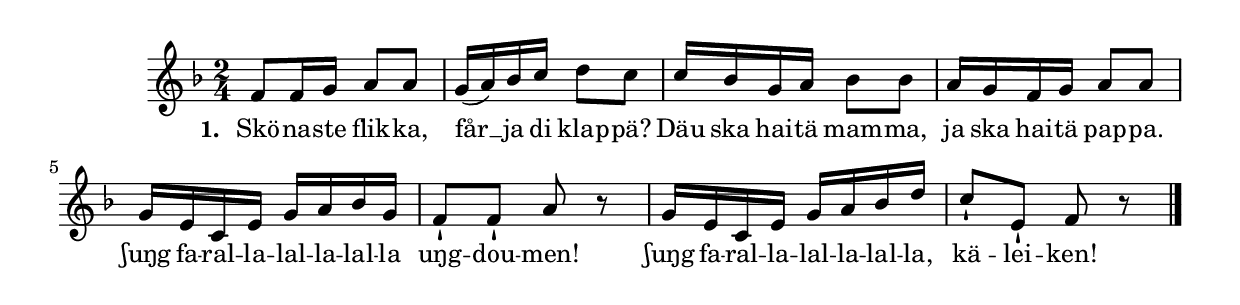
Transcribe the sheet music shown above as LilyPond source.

{
\time 2/4
\key f \major

 f'8 f'16 g' a'8 a'  | 
 g'16-( a'-) bes' c'' d''8 c''  | 
 c''16 bes' g' a' bes'8 bes'  | 
 a'16 g' f' g' a'8 a'  | 
 g'16 e' c' e' g' a' bes' g'  | 
 f'8-! f'-! a' r  | 
 g'16 e' c' e' g' a' bes' d''  | 
 c''8-! e'-! f' r \bar "|." |
 }
 \addlyrics {
     \set stanza = #"1. "
     Skö -- na -- ste flik -- ka, får __ ja di klap -- pä? Däu ska hai -- tä mam -- ma,
     ja ska hai -- tä pap -- pa. ʃuŋg fa -- ral -- la -- lal -- la -- lal -- la
     uŋg -- dou -- men! ʃuŋg fa -- ral -- la -- lal -- la -- lal -- la, kä -- lei -- ken!
}
